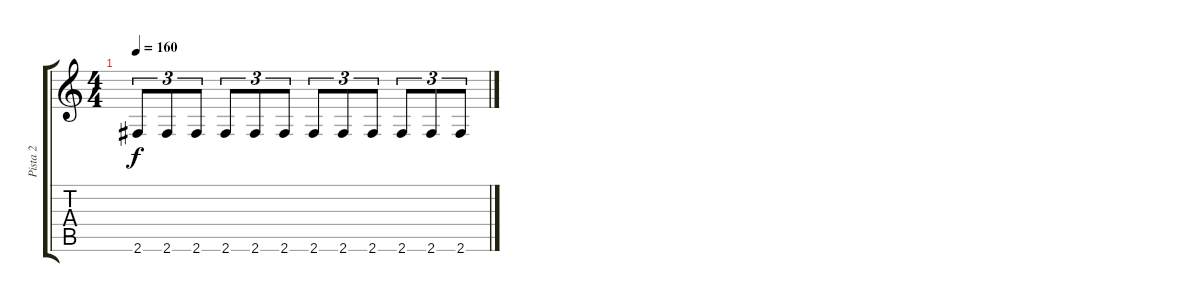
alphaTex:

\track ("Pista 2" "Pista 2") {instrument distortionguitar}
\staff {score tabs}
\tuning (E4 B3 G3 D3 A2 E2) {hide}
\ts (4 4)
\tempo 160
\clef g2
\ks c
2.6.8{tu (3 2) dy f} 2.6.8{tu (3 2)} 2.6.8{tu (3 2)} 2.6.8{tu (3 2)} 2.6.8{tu (3 2)} 2.6.8{tu (3 2)} 2.6.8{tu (3 2)} 2.6.8{tu (3 2)} 2.6.8{tu (3 2)} 2.6.8{tu (3 2)} 2.6.8{tu (3 2)} 2.6.8{tu (3 2)}
